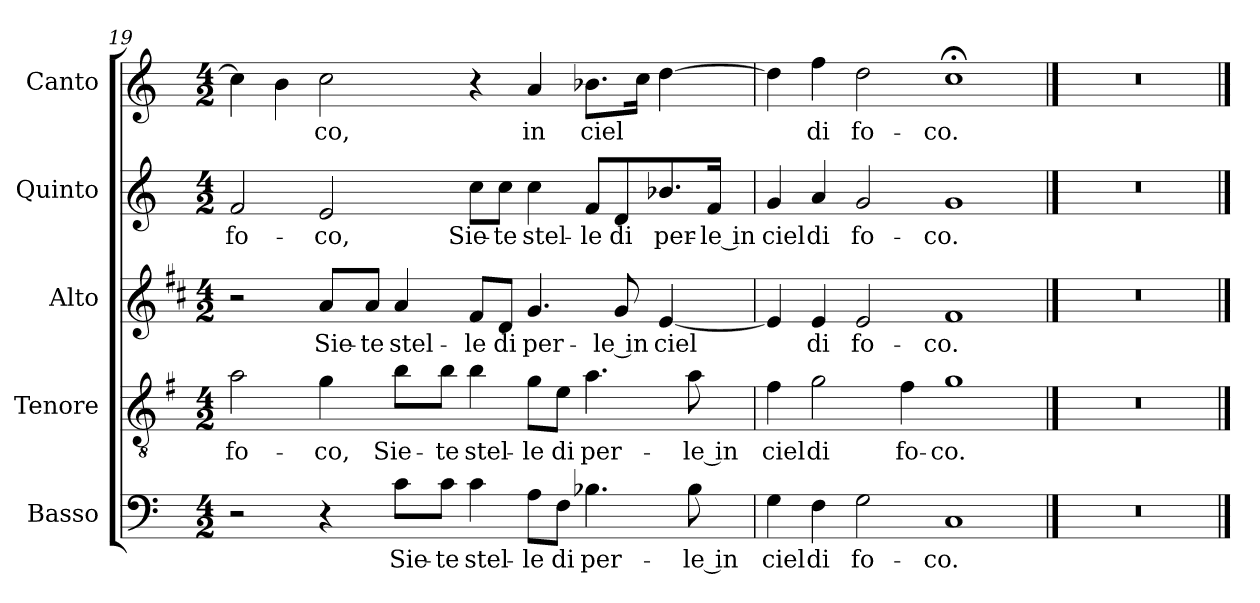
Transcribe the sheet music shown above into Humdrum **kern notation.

**kern	**text	**kern	**text	**kern	**text	**kern	**text	**kern	**text
*part5	*part5	*part4	*part4	*part3	*part3	*part2	*part2	*part1	*part1
*staff5	*staff5	*staff4	*staff4	*staff3	*staff3	*staff2	*staff2	*staff1	*staff1
*I"Basso	*	*I"Tenore	*	*I"Alto	*	*I"Quinto	*	*I"Canto	*
*I'B	*	*I'T	*	*I'A	*	*	*	*I'C	*
!!LO:LB:g=z
*clefF4	*	*clefGv2	*	*clefG2	*	*clefG2	*	*clefG2	*
*	*	*ITrd4c7	*	*ITrd1c2	*	*	*	*	*
*k[]	*	*k[]	*	*k[]	*	*k[]	*	*k[]	*
*C:	*	*C:	*	*C:	*	*C:	*	*C:	*
*M4/2	*	*M4/2	*	*M4/2	*	*M4/2	*	*M4/2	*
=19	=19	=19	=19	=19	=19	=19	=19	=19	=19
!	!	!	!LO:LY:b	!	!	!	!LO:LY:b	!	!
2r	.	2d\	fo-	2r	.	2f/	fo-	4cc\]	.
.	.	.	.	.	.	.	.	4b\	.
!	!	!	!LO:LY:b	!	!LO:LY:b	!	!LO:LY:b	!	!LO:LY:b
4r	.	4c\	-co,	8g/L	Sie-	2e/	-co,	2cc\	-co,
!	!	!	!	!	!LO:LY:b	!	!	!	!
.	.	.	.	8g/J	-te	.	.	.	.
!	!LO:LY:b	!	!LO:LY:b	!	!LO:LY:b	!	!	!	!
8c\L	Sie-	8e\L	Sie-	4g/	stel-	.	.	.	.
!	!LO:LY:b	!	!LO:LY:b	!	!	!	!	!	!
8c\J	-te	8e\J	-te	.	.	.	.	.	.
!	!LO:LY:b	!	!LO:LY:b	!	!LO:LY:b	!	!LO:LY:b	!	!
4c\	stel-	4e\	stel-	8e/L	-le	8cc\L	Sie-	4r	.
!	!	!	!	!	!LO:LY:b	!	!LO:LY:b	!	!
.	.	.	.	8c/J	di	8cc\J	-te	.	.
!	!LO:LY:b	!	!LO:LY:b	!	!LO:LY:b	!	!LO:LY:b	!	!LO:LY:b
8A\L	-le	8c\L	-le	4.f/	per-	4cc\	stel-	4a/	in
!	!LO:LY:b	!	!LO:LY:b	!	!	!	!	!	!
8F\J	di	8A\J	di	.	.	.	.	.	.
!	!LO:LY:b	!	!LO:LY:b	!	!	!	!LO:LY:b	!	!LO:LY:b
4.B-X\	per-	4.d\	per-	.	.	8f/L	-le	8.b-X\L	ciel
!	!	!	!	!	!LO:LY:b	!	!LO:LY:b	!	!
.	.	.	.	8f/	-le in	8d/	di	.	.
.	.	.	.	.	.	.	.	16cc\Jk	.
!	!	!	!	!	!LO:LY:b	!	!LO:LY:b	!	!
.	.	.	.	[4d/	ciel	8.b-X/	per-	[4dd\	.
!	!LO:LY:b	!	!LO:LY:b	!	!	!	!	!	!
8B-\	-le in	8d\	-le in	.	.	.	.	.	.
!	!	!	!	!	!	!	!LO:LY:b	!	!
.	.	.	.	.	.	16f/Jk	-le in	.	.
=20	=20	=20	=20	=20	=20	=20	=20	=20	=20
!	!LO:LY:b	!	!LO:LY:b	!	!	!	!LO:LY:b	!	!
4G\	ciel	4B\	ciel	4d/]	.	4g/	ciel	4dd\]	.
!	!LO:LY:b	!	!LO:LY:b	!	!LO:LY:b	!	!LO:LY:b	!	!LO:LY:b
4F\	di	2c\	di	4d/	di	4a/	di	4ff\	di
!	!LO:LY:b	!	!	!	!LO:LY:b	!	!LO:LY:b	!	!LO:LY:b
2G\	fo-	.	.	2d/	fo-	2g/	fo-	2dd\	fo-
!	!	!	!LO:LY:b	!	!	!	!	!	!
.	.	4B\	fo-	.	.	.	.	.	.
!	!LO:LY:b	!	!LO:LY:b	!	!LO:LY:b	!	!LO:LY:b	!	!LO:LY:b
1C	-co.	1c	-co.	1e	-co.	1g	-co.	1cc;<	-co.
==21	==21	==21	==21	==21	==21	==21	==21	==21	==21
0r	.	0r	.	0r	.	0r	.	0r	.
==	==	==	==	==	==	==	==	==	==
*-	*-	*-	*-	*-	*-	*-	*-	*-	*-
